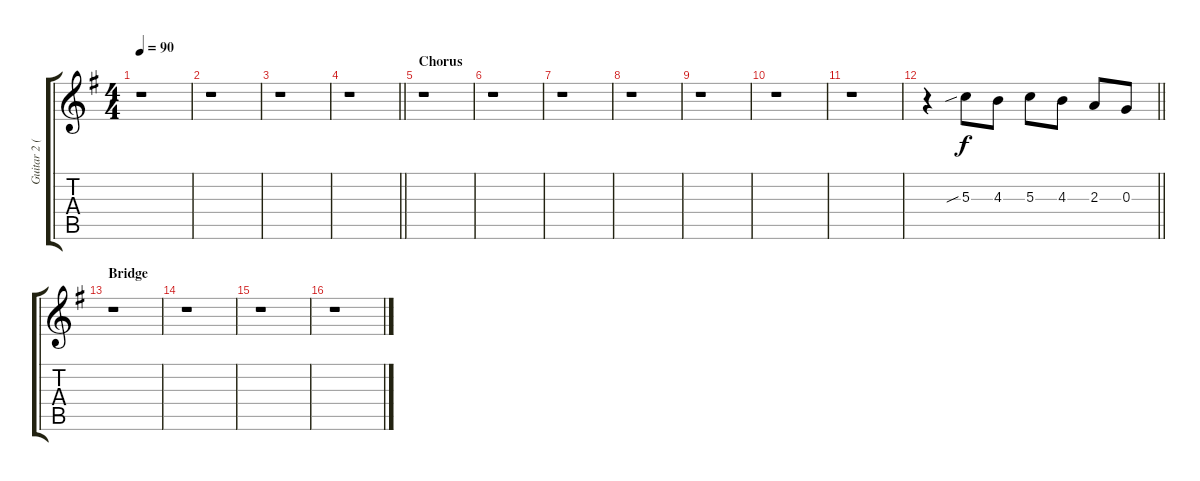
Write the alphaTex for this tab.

\track ("Guitar 2 (Alex)" "Guitar 2 (") {instrument overdrivenguitar}
\staff {score tabs}
\tuning (E4 B3 G3 D3 A2 E2) {hide}
\ts (4 4)
\tempo 90
\clef g2
\ks g
r.1{dy f} |
r.1 |
r.1 |
\barLineRight lightlight
r.1 |
\section ("" "Chorus")
r.1 |
r.1 |
r.1 |
r.1 |
r.1 |
r.1 |
r.1 |
\barLineRight lightlight
r.4 5.3{sib}.8 4.3.8 5.3.8 4.3.8 2.3.8 0.3.8 |
\section ("" "Bridge")
r.1 |
r.1 |
r.1 |
r.1
